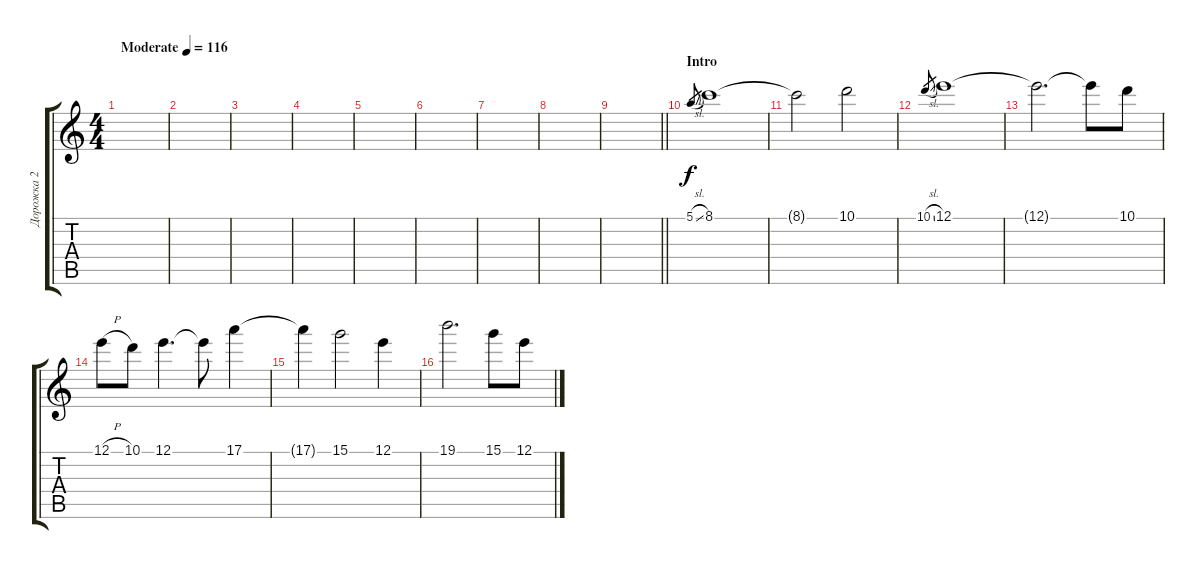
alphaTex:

\track ("Дорожка 2" "Дорожка 2") {instrument acousticguitarsteel}
\staff {score tabs}
\tuning (E4 B3 G3 D3 A2 E2) {hide}
\ts (4 4)
\tempo (116 "Moderate")
\clef g2
\ks c
|
|
|
|
|
|
|
|
\barLineRight lightlight
|
\section ("" "Intro")
5.1{sl}.8{gr} 8.1.1 |
8.1{t}.2 10.1.2 |
10.1{sl}.8{gr} 12.1.1 |
12.1{t}.2{d} 12.1{t}.8 10.1.8 |
12.1{h}.8 10.1.8 12.1.4{d} 12.1{t}.8 17.1.4 |
17.1{t}.4 15.1.2 12.1.4 |
19.1.2{d} 15.1.8 12.1.8
